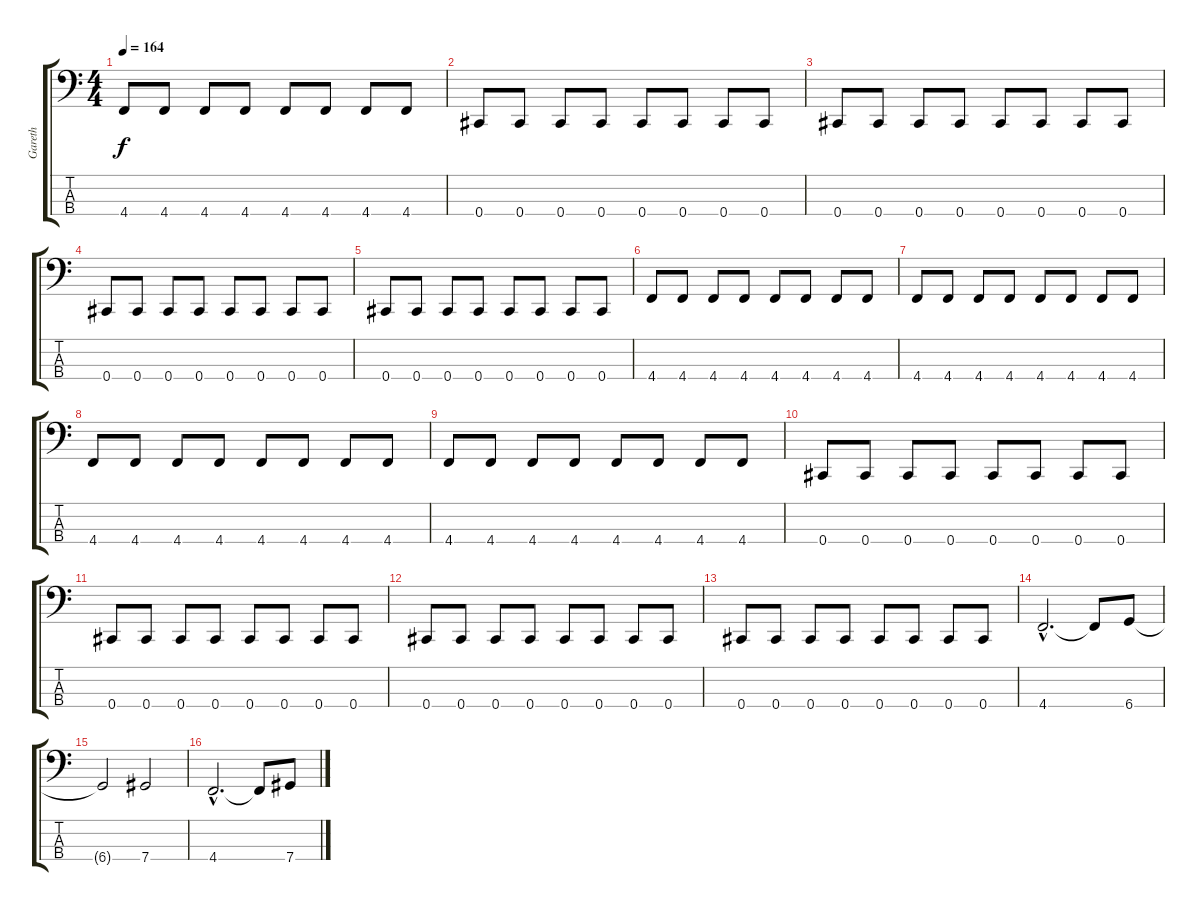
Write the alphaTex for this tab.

\track ("Gareth" "Gareth") {instrument electricbassfinger}
\staff {score tabs}
\tuning (Gb2 Db2 Ab1 Db1) {hide}
\ts (4 4)
\tempo 164
\clef f4
\ks c
4.4.8{dy f} 4.4.8 4.4.8 4.4.8 4.4.8 4.4.8 4.4.8 4.4.8 |
0.4.8 0.4.8 0.4.8 0.4.8 0.4.8 0.4.8 0.4.8 0.4.8 |
0.4.8 0.4.8 0.4.8 0.4.8 0.4.8 0.4.8 0.4.8 0.4.8 |
0.4.8 0.4.8 0.4.8 0.4.8 0.4.8 0.4.8 0.4.8 0.4.8 |
0.4.8 0.4.8 0.4.8 0.4.8 0.4.8 0.4.8 0.4.8 0.4.8 |
4.4.8 4.4.8 4.4.8 4.4.8 4.4.8 4.4.8 4.4.8 4.4.8 |
4.4.8 4.4.8 4.4.8 4.4.8 4.4.8 4.4.8 4.4.8 4.4.8 |
4.4.8 4.4.8 4.4.8 4.4.8 4.4.8 4.4.8 4.4.8 4.4.8 |
4.4.8 4.4.8 4.4.8 4.4.8 4.4.8 4.4.8 4.4.8 4.4.8 |
0.4.8 0.4.8 0.4.8 0.4.8 0.4.8 0.4.8 0.4.8 0.4.8 |
0.4.8 0.4.8 0.4.8 0.4.8 0.4.8 0.4.8 0.4.8 0.4.8 |
0.4.8 0.4.8 0.4.8 0.4.8 0.4.8 0.4.8 0.4.8 0.4.8 |
0.4.8 0.4.8 0.4.8 0.4.8 0.4.8 0.4.8 0.4.8 0.4.8 |
4.4{hac}.2{d} 4.4{t}.8 6.4.8 |
6.4{t}.2 7.4.2 |
4.4{hac}.2{d} 4.4{t}.8 7.4.8
